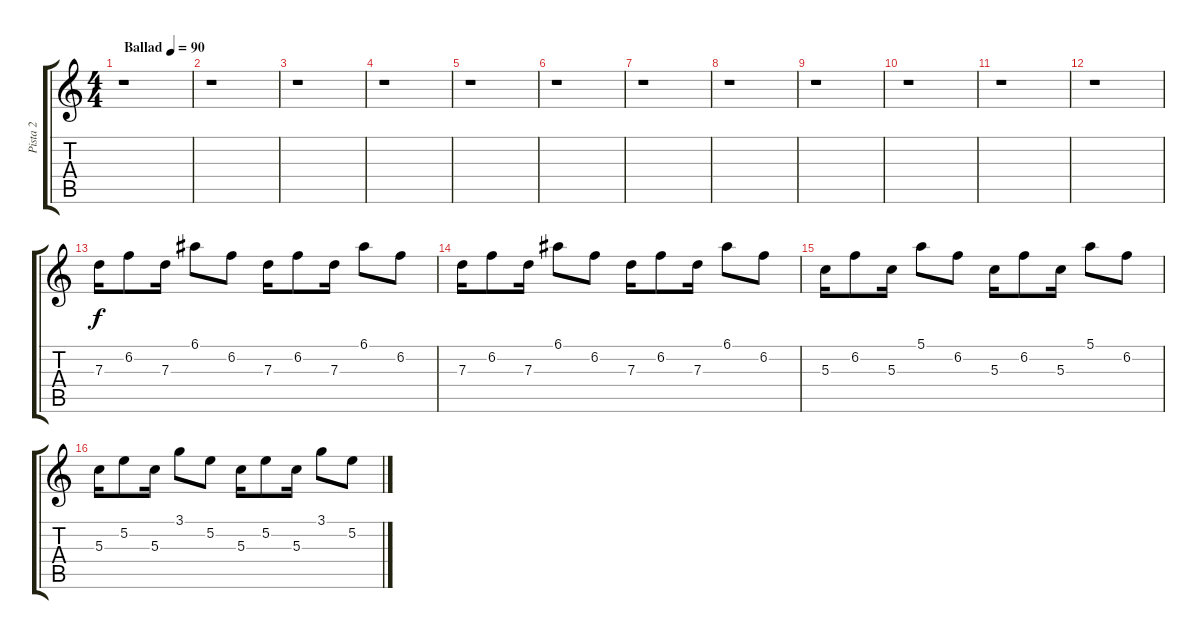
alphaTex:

\track ("Pista 2" "Pista 2") {instrument overdrivenguitar}
\staff {score tabs}
\tuning (E4 B3 G3 D3 A2 D2) {hide}
\ts (4 4)
\tempo (90 "Ballad")
\clef g2
\ks c
r.1{dy f instrument overdrivenguitar} |
r.1 |
r.1 |
r.1 |
r.1 |
r.1 |
r.1 |
r.1 |
r.1 |
r.1 |
r.1 |
r.1 |
7.3.16 6.2.8 7.3.16 6.1.8 6.2.8 7.3.16 6.2.8 7.3.16 6.1.8 6.2.8 |
7.3.16 6.2.8 7.3.16 6.1.8 6.2.8 7.3.16 6.2.8 7.3.16 6.1.8 6.2.8 |
5.3.16 6.2.8 5.3.16 5.1.8 6.2.8 5.3.16 6.2.8 5.3.16 5.1.8 6.2.8 |
5.3.16 5.2.8 5.3.16 3.1.8 5.2.8 5.3.16 5.2.8 5.3.16 3.1.8 5.2.8
